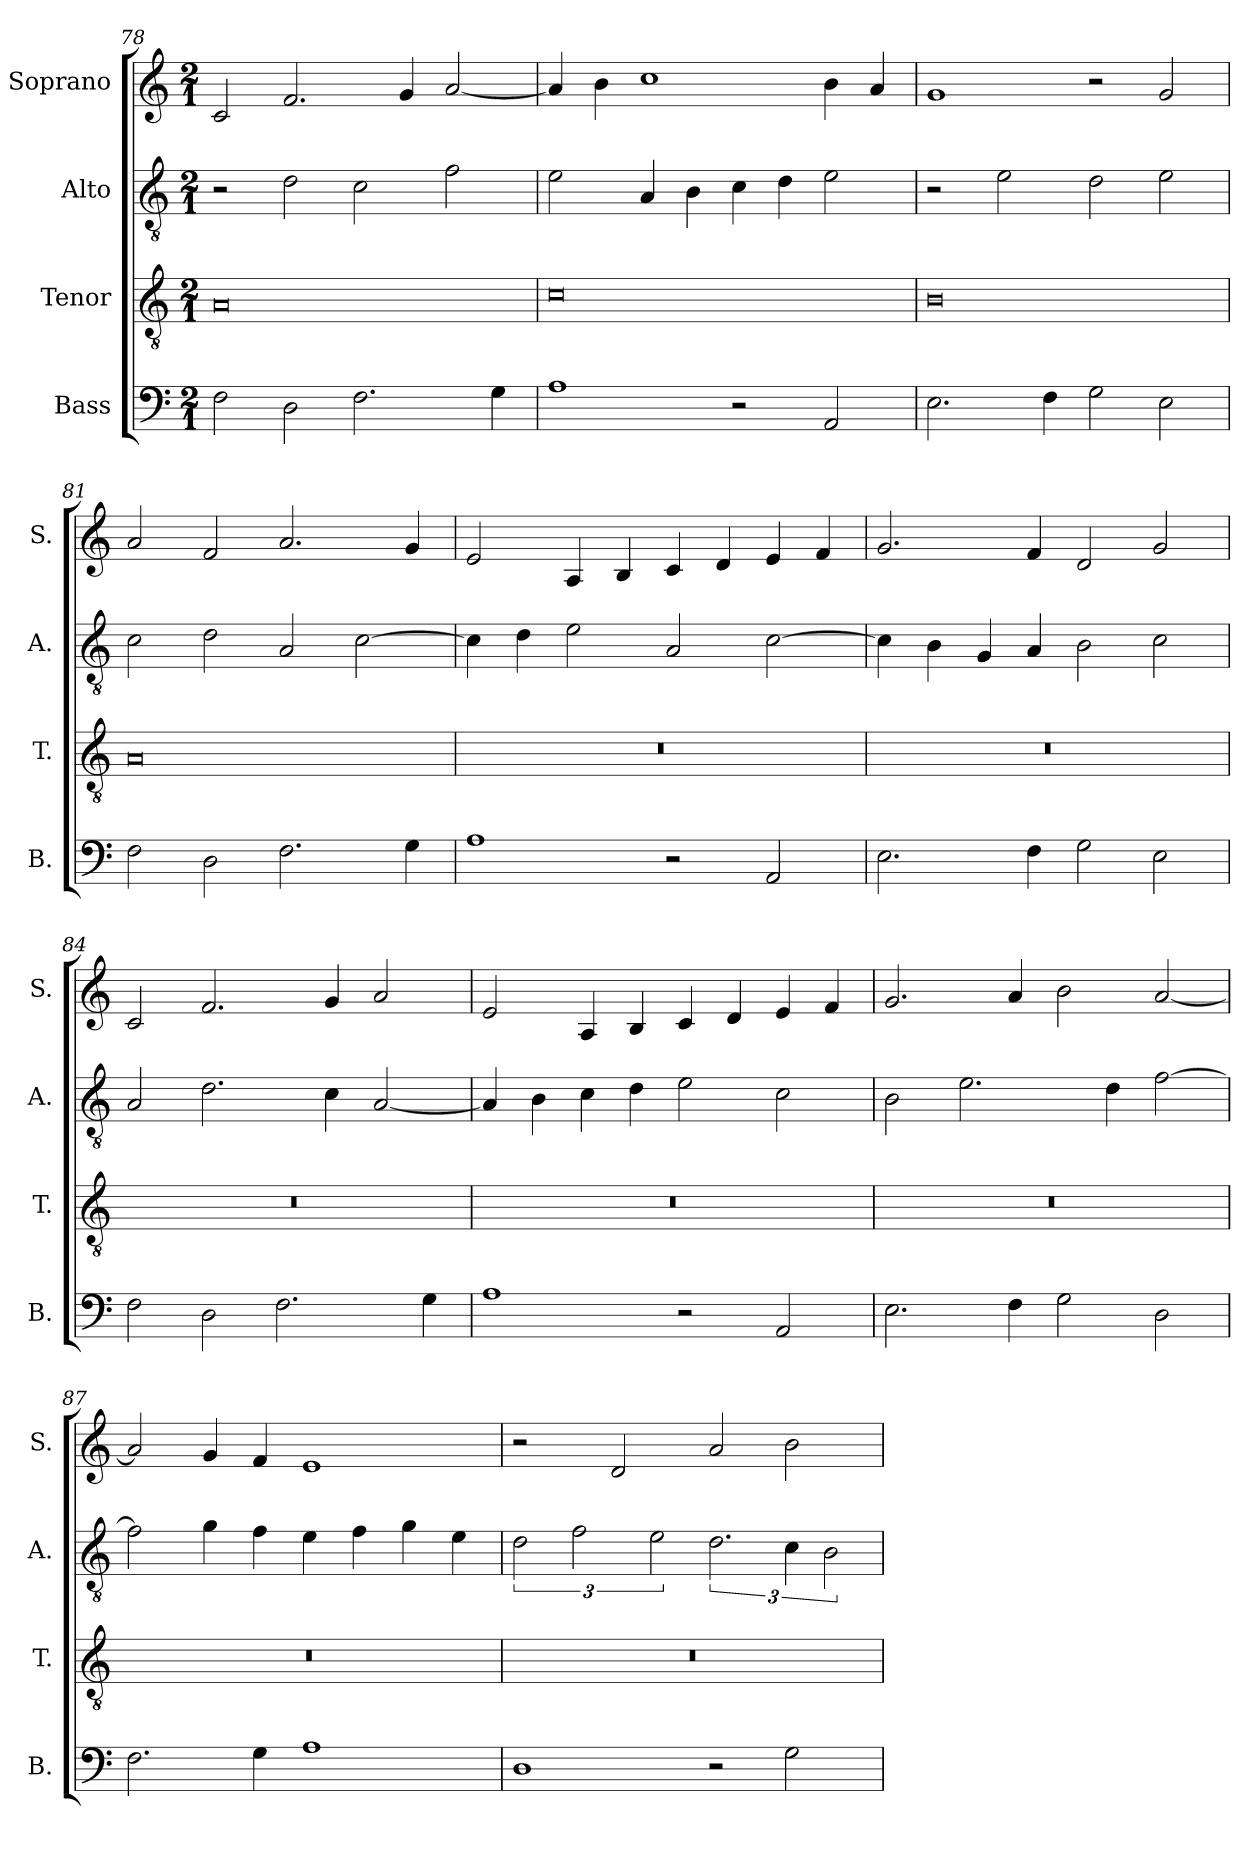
**kern	**kern	**kern	**kern
*part4	*part3	*part2	*part1
*staff4	*staff3	*staff2	*staff1
*I"Bass	*I"Tenor	*I"Alto	*I"Soprano
*I'B.	*I'T.	*I'A.	*I'S.
!!LO:LB:g=z
*clefF4	*clefGv2	*clefGv2	*clefG2
*k[]	*k[]	*k[]	*k[]
*M2/1	*M2/1	*M2/1	*M2/1
=78	=78	=78	=78
2F\	0A	2r	2c/
2D\	.	2d\	2.f/
2.F\	.	2c\	.
.	.	.	4g/
.	.	2f\	[2a/
4G\	.	.	.
=79	=79	=79	=79
1A	0c	2e\	4a/]
.	.	.	4b\
.	.	4A/	1cc
.	.	4B\	.
2r	.	4c\	.
.	.	4d\	.
2AA/	.	2e\	4b\
.	.	.	4a/
=80	=80	=80	=80
2.E\	0B	2r	1g
.	.	2e\	.
4F\	.	.	.
2G\	.	2d\	2r
2E\	.	2e\	2g/
=81	=81	=81	=81
2F\	0A	2c\	2a/
2D\	.	2d\	2f/
2.F\	.	2A/	2.a/
.	.	[2c\	.
4G\	.	.	4g/
=82	=82	=82	=82
1A	0r	4c\]	2e/
.	.	4d\	.
.	.	2e\	4A/
.	.	.	4B/
2r	.	2A/	4c/
.	.	.	4d/
2AA/	.	[2c\	4e/
.	.	.	4f/
!!LO:LB:g=z
=83	=83	=83	=83
2.E\	0r	4c\]	2.g/
.	.	4B\	.
.	.	4G/	.
4F\	.	4A/	4f/
2G\	.	2B\	2d/
2E\	.	2c\	2g/
=84	=84	=84	=84
2F\	0r	2A/	2c/
2D\	.	2.d\	2.f/
2.F\	.	.	.
.	.	4c\	4g/
.	.	[2A/	2a/
4G\	.	.	.
=85	=85	=85	=85
1A	0r	4A/]	2e/
.	.	4B\	.
.	.	4c\	4A/
.	.	4d\	4B/
2r	.	2e\	4c/
.	.	.	4d/
2AA/	.	2c\	4e/
.	.	.	4f/
=86	=86	=86	=86
2.E\	0r	2B\	2.g/
.	.	2.e\	.
4F\	.	.	4a/
2G\	.	.	2b\
.	.	4d\	.
2D\	.	[2f\	[2a/
=87	=87	=87	=87
2.F\	0r	2f\]	2a/]
.	.	4g\	4g/
4G\	.	4f\	4f/
1A	.	4e\	1e
.	.	4f\	.
.	.	4g\	.
.	.	4e\	.
!!LO:PB:g=z
=88	=88	=88	=88
1D	0r	3d\	2r
.	.	3f\	.
.	.	.	2d/
.	.	3e\	.
2r	.	3.d\	2a/
2G\	.	6c\	2b\
.	.	3B\	.
=	=	=	=
*-	*-	*-	*-
